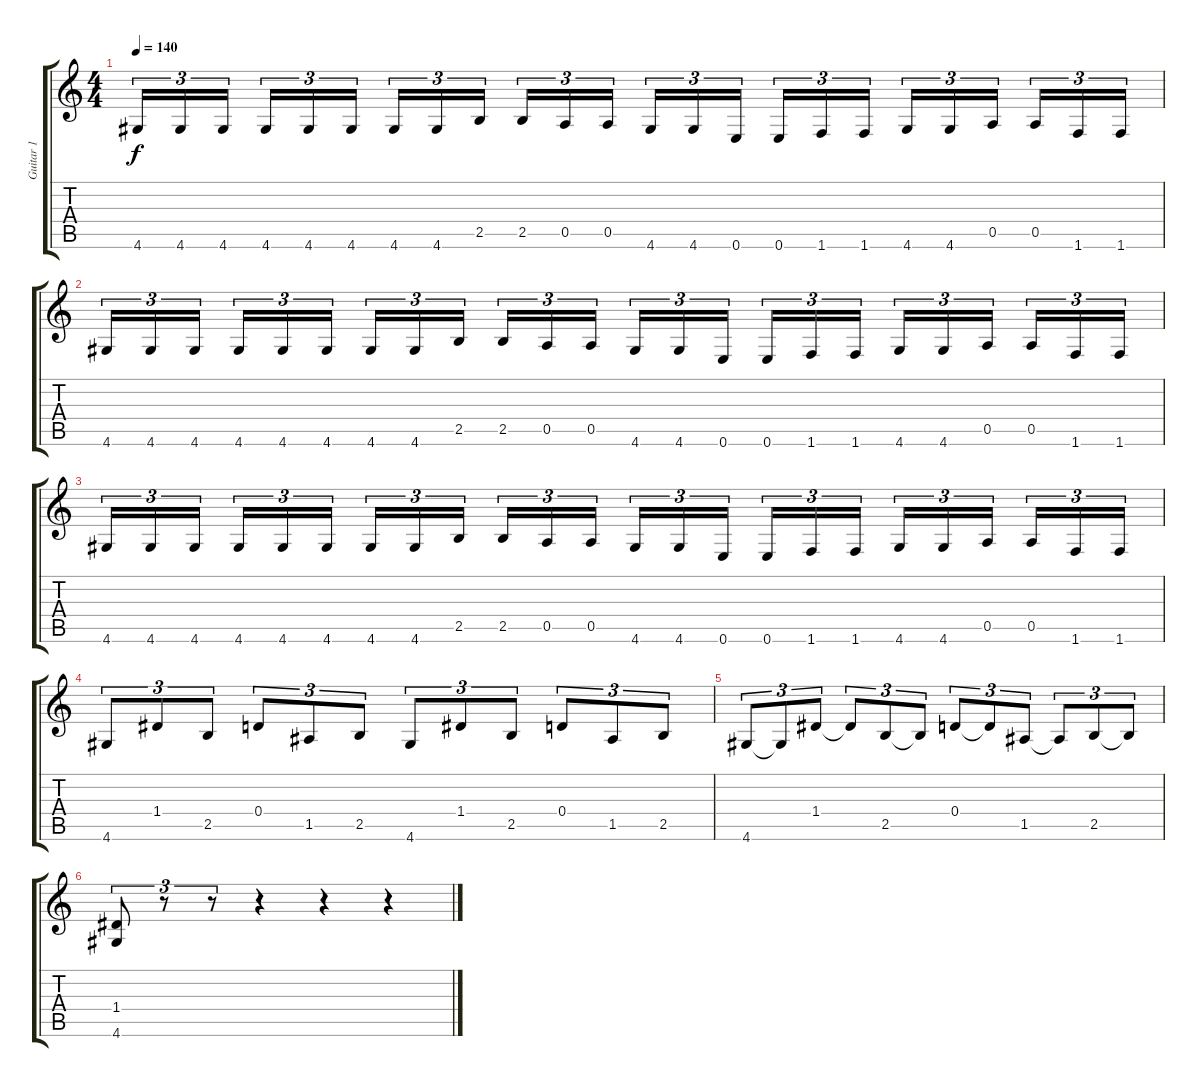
\track ("Guitar 1" "Guitar 1") {instrument distortionguitar}
\staff {score tabs}
\tuning (E4 B3 G3 D3 A2 E2) {hide}
\ts (4 4)
\tempo 140
\clef g2
\ks c
4.6.16{tu (3 2) dy f} 4.6.16{tu (3 2)} 4.6.16{tu (3 2)} 4.6.16{tu (3 2)} 4.6.16{tu (3 2)} 4.6.16{tu (3 2)} 4.6.16{tu (3 2)} 4.6.16{tu (3 2)} 2.5.16{tu (3 2)} 2.5.16{tu (3 2)} 0.5.16{tu (3 2)} 0.5.16{tu (3 2)} 4.6.16{tu (3 2)} 4.6.16{tu (3 2)} 0.6.16{tu (3 2)} 0.6.16{tu (3 2)} 1.6.16{tu (3 2)} 1.6.16{tu (3 2)} 4.6.16{tu (3 2)} 4.6.16{tu (3 2)} 0.5.16{tu (3 2)} 0.5.16{tu (3 2)} 1.6.16{tu (3 2)} 1.6.16{tu (3 2)} |
4.6.16{tu (3 2)} 4.6.16{tu (3 2)} 4.6.16{tu (3 2)} 4.6.16{tu (3 2)} 4.6.16{tu (3 2)} 4.6.16{tu (3 2)} 4.6.16{tu (3 2)} 4.6.16{tu (3 2)} 2.5.16{tu (3 2)} 2.5.16{tu (3 2)} 0.5.16{tu (3 2)} 0.5.16{tu (3 2)} 4.6.16{tu (3 2)} 4.6.16{tu (3 2)} 0.6.16{tu (3 2)} 0.6.16{tu (3 2)} 1.6.16{tu (3 2)} 1.6.16{tu (3 2)} 4.6.16{tu (3 2)} 4.6.16{tu (3 2)} 0.5.16{tu (3 2)} 0.5.16{tu (3 2)} 1.6.16{tu (3 2)} 1.6.16{tu (3 2)} |
4.6.16{tu (3 2)} 4.6.16{tu (3 2)} 4.6.16{tu (3 2)} 4.6.16{tu (3 2)} 4.6.16{tu (3 2)} 4.6.16{tu (3 2)} 4.6.16{tu (3 2)} 4.6.16{tu (3 2)} 2.5.16{tu (3 2)} 2.5.16{tu (3 2)} 0.5.16{tu (3 2)} 0.5.16{tu (3 2)} 4.6.16{tu (3 2)} 4.6.16{tu (3 2)} 0.6.16{tu (3 2)} 0.6.16{tu (3 2)} 1.6.16{tu (3 2)} 1.6.16{tu (3 2)} 4.6.16{tu (3 2)} 4.6.16{tu (3 2)} 0.5.16{tu (3 2)} 0.5.16{tu (3 2)} 1.6.16{tu (3 2)} 1.6.16{tu (3 2)} |
4.6.8{tu (3 2)} 1.4.8{tu (3 2)} 2.5.8{tu (3 2)} 0.4.8{tu (3 2)} 1.5.8{tu (3 2)} 2.5.8{tu (3 2)} 4.6.8{tu (3 2)} 1.4.8{tu (3 2)} 2.5.8{tu (3 2)} 0.4.8{tu (3 2)} 1.5.8{tu (3 2)} 2.5.8{tu (3 2)} |
4.6.8{tu (3 2)} 4.6{t}.8{tu (3 2)} 1.4.8{tu (3 2)} 1.4{t}.8{tu (3 2)} 2.5.8{tu (3 2)} 2.5{t}.8{tu (3 2)} 0.4.8{tu (3 2)} 0.4{t}.8{tu (3 2)} 1.5.8{tu (3 2)} 1.5{t}.8{tu (3 2)} 2.5.8{tu (3 2)} 2.5{t}.8{tu (3 2)} |
(1.4 4.6).8{tu (3 2)} r.8{tu (3 2)} r.8{tu (3 2)} r.4 r.4 r.4
